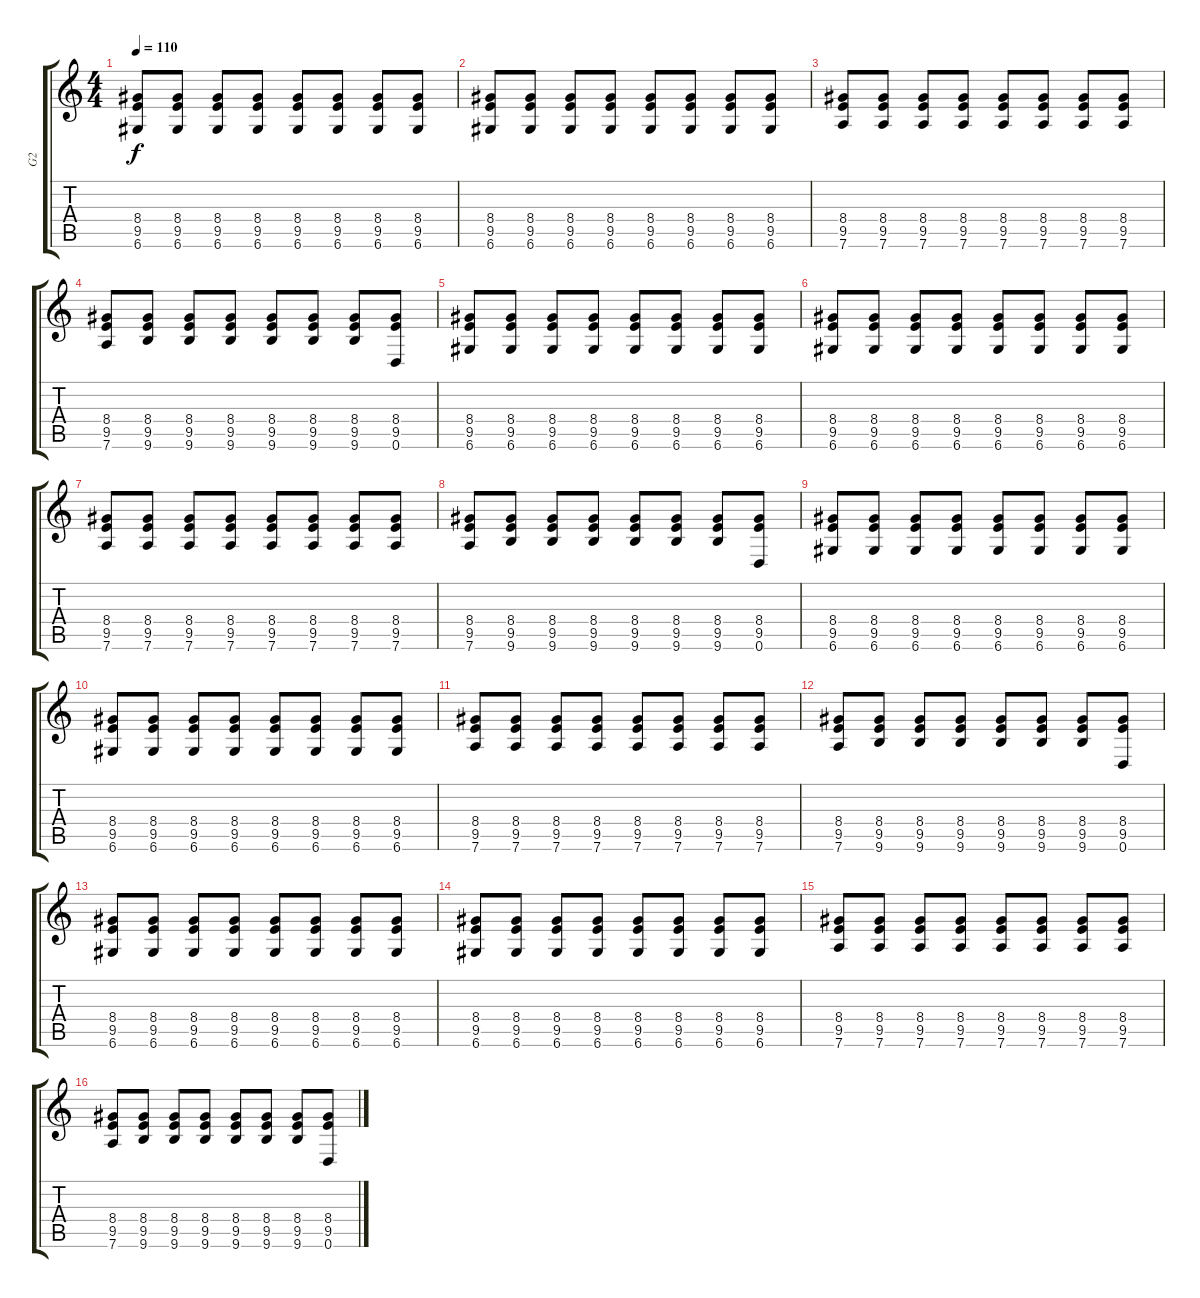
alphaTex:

\track ("G2" "G2") {instrument overdrivenguitar}
\staff {score tabs}
\tuning (D4 A3 F3 C3 G2 D2) {hide}
\ts (4 4)
\tempo 110
\clef g2
\ks c
(8.4 9.5 6.6).8{dy f} (8.4 9.5 6.6).8 (8.4 9.5 6.6).8 (8.4 9.5 6.6).8 (8.4 9.5 6.6).8 (8.4 9.5 6.6).8 (8.4 9.5 6.6).8 (8.4 9.5 6.6).8 |
(8.4 9.5 6.6).8 (8.4 9.5 6.6).8 (8.4 9.5 6.6).8 (8.4 9.5 6.6).8 (8.4 9.5 6.6).8 (8.4 9.5 6.6).8 (8.4 9.5 6.6).8 (8.4 9.5 6.6).8 |
(8.4 9.5 7.6).8 (8.4 9.5 7.6).8 (8.4 9.5 7.6).8 (8.4 9.5 7.6).8 (8.4 9.5 7.6).8 (8.4 9.5 7.6).8 (8.4 9.5 7.6).8 (8.4 9.5 7.6).8 |
(8.4 9.5 7.6).8 (8.4 9.5 9.6).8 (8.4 9.5 9.6).8 (8.4 9.5 9.6).8 (8.4 9.5 9.6).8 (8.4 9.5 9.6).8 (8.4 9.5 9.6).8 (8.4 9.5 0.6).8 |
(8.4 9.5 6.6).8 (8.4 9.5 6.6).8 (8.4 9.5 6.6).8 (8.4 9.5 6.6).8 (8.4 9.5 6.6).8 (8.4 9.5 6.6).8 (8.4 9.5 6.6).8 (8.4 9.5 6.6).8 |
(8.4 9.5 6.6).8 (8.4 9.5 6.6).8 (8.4 9.5 6.6).8 (8.4 9.5 6.6).8 (8.4 9.5 6.6).8 (8.4 9.5 6.6).8 (8.4 9.5 6.6).8 (8.4 9.5 6.6).8 |
(8.4 9.5 7.6).8 (8.4 9.5 7.6).8 (8.4 9.5 7.6).8 (8.4 9.5 7.6).8 (8.4 9.5 7.6).8 (8.4 9.5 7.6).8 (8.4 9.5 7.6).8 (8.4 9.5 7.6).8 |
(8.4 9.5 7.6).8 (8.4 9.5 9.6).8 (8.4 9.5 9.6).8 (8.4 9.5 9.6).8 (8.4 9.5 9.6).8 (8.4 9.5 9.6).8 (8.4 9.5 9.6).8 (8.4 9.5 0.6).8 |
(8.4 9.5 6.6).8 (8.4 9.5 6.6).8 (8.4 9.5 6.6).8 (8.4 9.5 6.6).8 (8.4 9.5 6.6).8 (8.4 9.5 6.6).8 (8.4 9.5 6.6).8 (8.4 9.5 6.6).8 |
(8.4 9.5 6.6).8 (8.4 9.5 6.6).8 (8.4 9.5 6.6).8 (8.4 9.5 6.6).8 (8.4 9.5 6.6).8 (8.4 9.5 6.6).8 (8.4 9.5 6.6).8 (8.4 9.5 6.6).8 |
(8.4 9.5 7.6).8 (8.4 9.5 7.6).8 (8.4 9.5 7.6).8 (8.4 9.5 7.6).8 (8.4 9.5 7.6).8 (8.4 9.5 7.6).8 (8.4 9.5 7.6).8 (8.4 9.5 7.6).8 |
(8.4 9.5 7.6).8 (8.4 9.5 9.6).8 (8.4 9.5 9.6).8 (8.4 9.5 9.6).8 (8.4 9.5 9.6).8 (8.4 9.5 9.6).8 (8.4 9.5 9.6).8 (8.4 9.5 0.6).8 |
(8.4 9.5 6.6).8 (8.4 9.5 6.6).8 (8.4 9.5 6.6).8 (8.4 9.5 6.6).8 (8.4 9.5 6.6).8 (8.4 9.5 6.6).8 (8.4 9.5 6.6).8 (8.4 9.5 6.6).8 |
(8.4 9.5 6.6).8 (8.4 9.5 6.6).8 (8.4 9.5 6.6).8 (8.4 9.5 6.6).8 (8.4 9.5 6.6).8 (8.4 9.5 6.6).8 (8.4 9.5 6.6).8 (8.4 9.5 6.6).8 |
(8.4 9.5 7.6).8 (8.4 9.5 7.6).8 (8.4 9.5 7.6).8 (8.4 9.5 7.6).8 (8.4 9.5 7.6).8 (8.4 9.5 7.6).8 (8.4 9.5 7.6).8 (8.4 9.5 7.6).8 |
(8.4 9.5 7.6).8 (8.4 9.5 9.6).8 (8.4 9.5 9.6).8 (8.4 9.5 9.6).8 (8.4 9.5 9.6).8 (8.4 9.5 9.6).8 (8.4 9.5 9.6).8 (8.4 9.5 0.6).8
